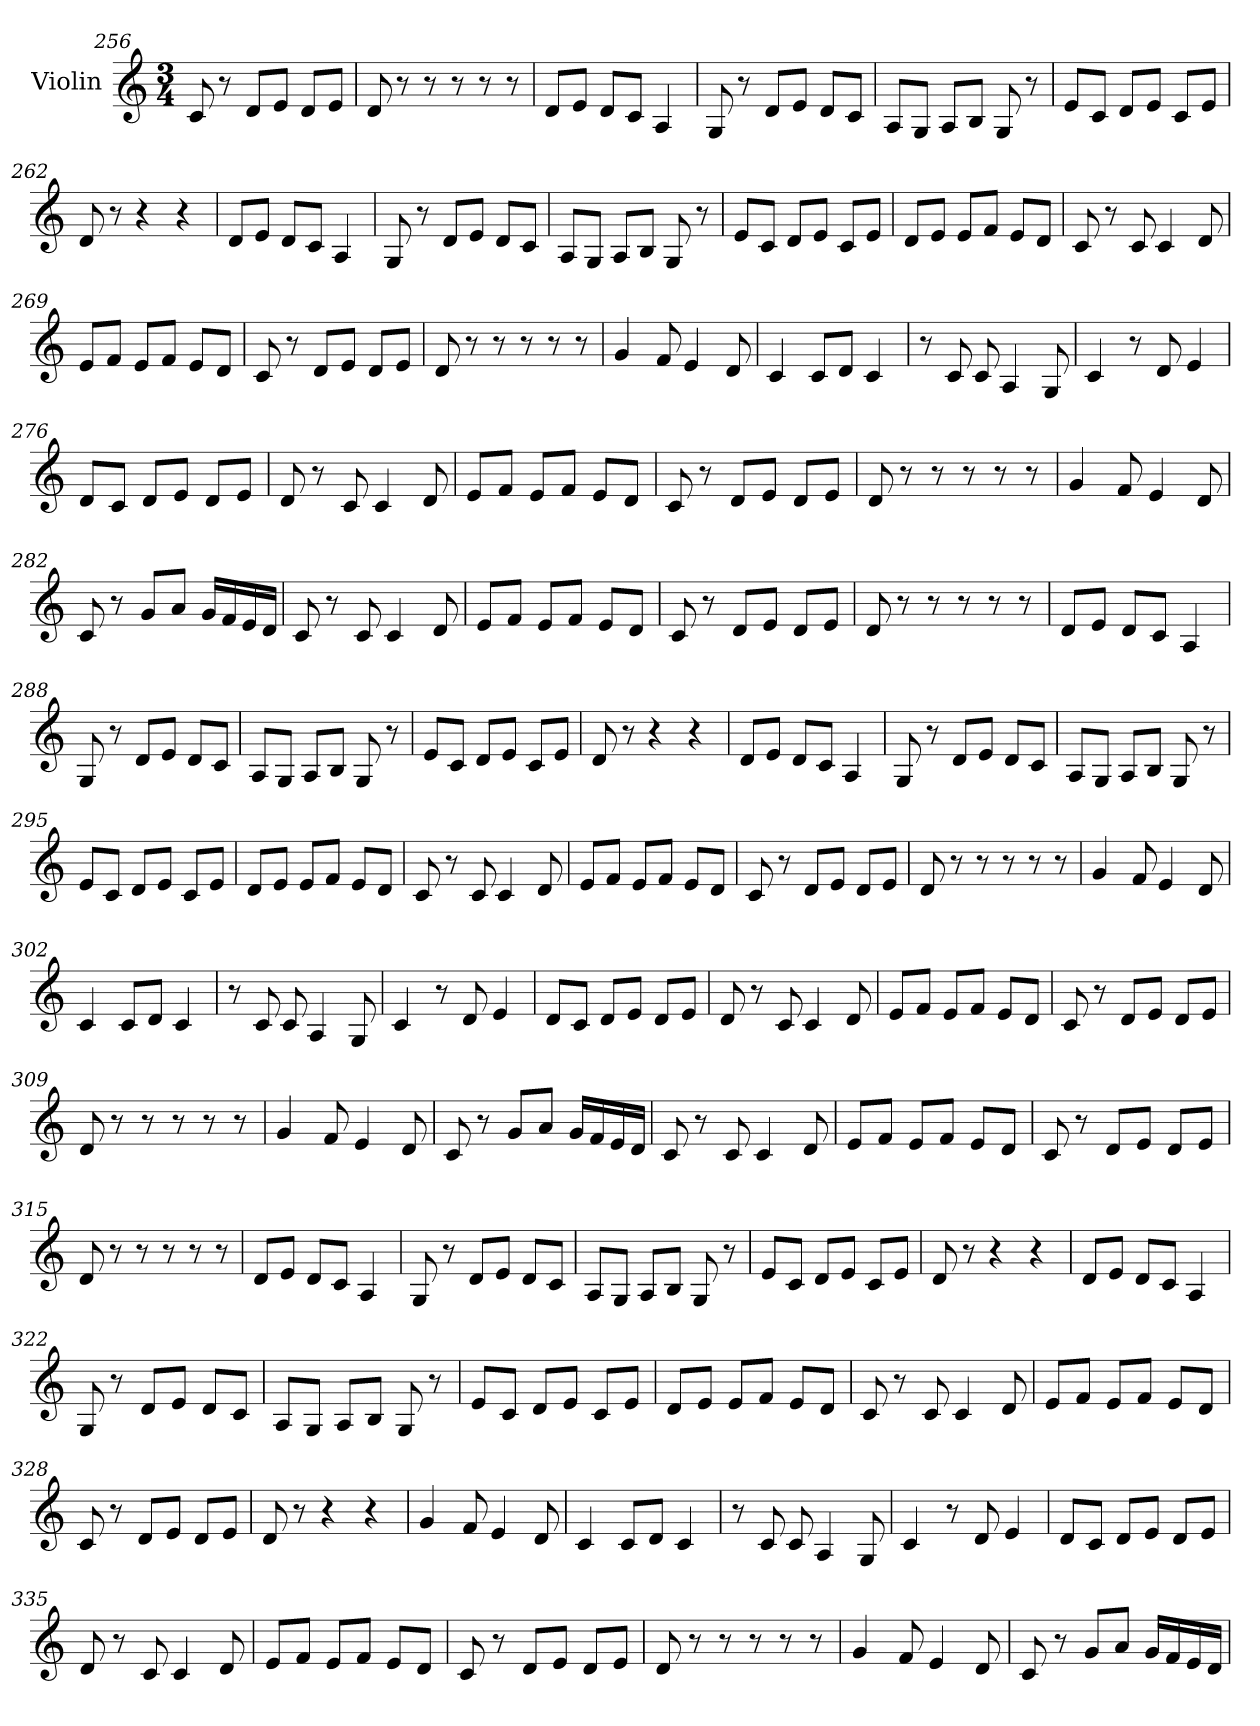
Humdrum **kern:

**kern
*part1
*staff1
*I"Violin
*clefG2
*k[]
*C:
*M3/4
=256
8c/
8r
8d/L
8e/J
8d/L
8e/J
=257
8d/
8r
8r
8r
8r
8r
=258
8d/L
8e/J
8d/L
8c/J
4A/
=259
8G/
8r
8d/L
8e/J
8d/L
8c/J
=260
8A/L
8G/J
8A/L
8B/J
8G/
8r
!!LO:LB:g=z
=261
8e/L
8c/J
8d/L
8e/J
8c/L
8e/J
=262
8d/
8r
4r
4r
=263
8d/L
8e/J
8d/L
8c/J
4A/
=264
8G/
8r
8d/L
8e/J
8d/L
8c/J
=265
8A/L
8G/J
8A/L
8B/J
8G/
8r
=266
8e/L
8c/J
8d/L
8e/J
8c/L
8e/J
!!LO:LB:g=z
=267
8d/L
8e/J
8e/L
8f/J
8e/L
8d/J
=268
8c/
8r
8c/
4c/
8d/
=269
8e/L
8f/J
8e/L
8f/J
8e/L
8d/J
=270
8c/
8r
8d/L
8e/J
8d/L
8e/J
=271
8d/
8r
8r
8r
8r
8r
=272
4g/
8f/
4e/
8d/
!!LO:LB:g=z
=273
4c/
8c/L
8d/J
4c/
=274
8r
8c/
8c/
4A/
8G/
=275
4c/
8r
8d/
4e/
=276
8d/L
8c/J
8d/L
8e/J
8d/L
8e/J
=277
8d/
8r
8c/
4c/
8d/
=278
8e/L
8f/J
8e/L
8f/J
8e/L
8d/J
!!LO:LB:g=z
=279
8c/
8r
8d/L
8e/J
8d/L
8e/J
=280
8d/
8r
8r
8r
8r
8r
=281
4g/
8f/
4e/
8d/
=282
8c/
8r
8g/L
8a/J
16g/LL
16f/
16e/
16d/JJ
=283
8c/
8r
8c/
4c/
8d/
=284
8e/L
8f/J
8e/L
8f/J
8e/L
8d/J
!!LO:LB:g=z
=285
8c/
8r
8d/L
8e/J
8d/L
8e/J
=286
8d/
8r
8r
8r
8r
8r
=287
8d/L
8e/J
8d/L
8c/J
4A/
=288
8G/
8r
8d/L
8e/J
8d/L
8c/J
=289
8A/L
8G/J
8A/L
8B/J
8G/
8r
=290
8e/L
8c/J
8d/L
8e/J
8c/L
8e/J
!!LO:LB:g=z
=291
8d/
8r
4r
4r
=292
8d/L
8e/J
8d/L
8c/J
4A/
=293
8G/
8r
8d/L
8e/J
8d/L
8c/J
=294
8A/L
8G/J
8A/L
8B/J
8G/
8r
=295
8e/L
8c/J
8d/L
8e/J
8c/L
8e/J
=296
8d/L
8e/J
8e/L
8f/J
8e/L
8d/J
!!LO:PB:g=z
=297
8c/
8r
8c/
4c/
8d/
=298
8e/L
8f/J
8e/L
8f/J
8e/L
8d/J
=299
8c/
8r
8d/L
8e/J
8d/L
8e/J
=300
8d/
8r
8r
8r
8r
8r
=301
4g/
8f/
4e/
8d/
=302
4c/
8c/L
8d/J
4c/
!!LO:LB:g=z
=303
8r
8c/
8c/
4A/
8G/
=304
4c/
8r
8d/
4e/
=305
8d/L
8c/J
8d/L
8e/J
8d/L
8e/J
=306
8d/
8r
8c/
4c/
8d/
=307
8e/L
8f/J
8e/L
8f/J
8e/L
8d/J
=308
8c/
8r
8d/L
8e/J
8d/L
8e/J
!!LO:LB:g=z
=309
8d/
8r
8r
8r
8r
8r
=310
4g/
8f/
4e/
8d/
=311
8c/
8r
8g/L
8a/J
16g/LL
16f/
16e/
16d/JJ
=312
8c/
8r
8c/
4c/
8d/
=313
8e/L
8f/J
8e/L
8f/J
8e/L
8d/J
=314
8c/
8r
8d/L
8e/J
8d/L
8e/J
!!LO:LB:g=z
=315
8d/
8r
8r
8r
8r
8r
=316
8d/L
8e/J
8d/L
8c/J
4A/
=317
8G/
8r
8d/L
8e/J
8d/L
8c/J
=318
8A/L
8G/J
8A/L
8B/J
8G/
8r
=319
8e/L
8c/J
8d/L
8e/J
8c/L
8e/J
=320
8d/
8r
4r
4r
!!LO:LB:g=z
=321
8d/L
8e/J
8d/L
8c/J
4A/
=322
8G/
8r
8d/L
8e/J
8d/L
8c/J
=323
8A/L
8G/J
8A/L
8B/J
8G/
8r
=324
8e/L
8c/J
8d/L
8e/J
8c/L
8e/J
=325
8d/L
8e/J
8e/L
8f/J
8e/L
8d/J
=326
8c/
8r
8c/
4c/
8d/
!!LO:LB:g=z
=327
8e/L
8f/J
8e/L
8f/J
8e/L
8d/J
=328
8c/
8r
8d/L
8e/J
8d/L
8e/J
=329
8d/
8r
4r
4r
=330
4g/
8f/
4e/
8d/
=331
4c/
8c/L
8d/J
4c/
=332
8r
8c/
8c/
4A/
8G/
!!LO:LB:g=z
=333
4c/
8r
8d/
4e/
=334
8d/L
8c/J
8d/L
8e/J
8d/L
8e/J
=335
8d/
8r
8c/
4c/
8d/
=336
8e/L
8f/J
8e/L
8f/J
8e/L
8d/J
=337
8c/
8r
8d/L
8e/J
8d/L
8e/J
=338
8d/
8r
8r
8r
8r
8r
!!LO:LB:g=z
=339
4g/
8f/
4e/
8d/
=340
8c/
8r
8g/L
8a/J
16g/LL
16f/
16e/
16d/JJ
=
*-
